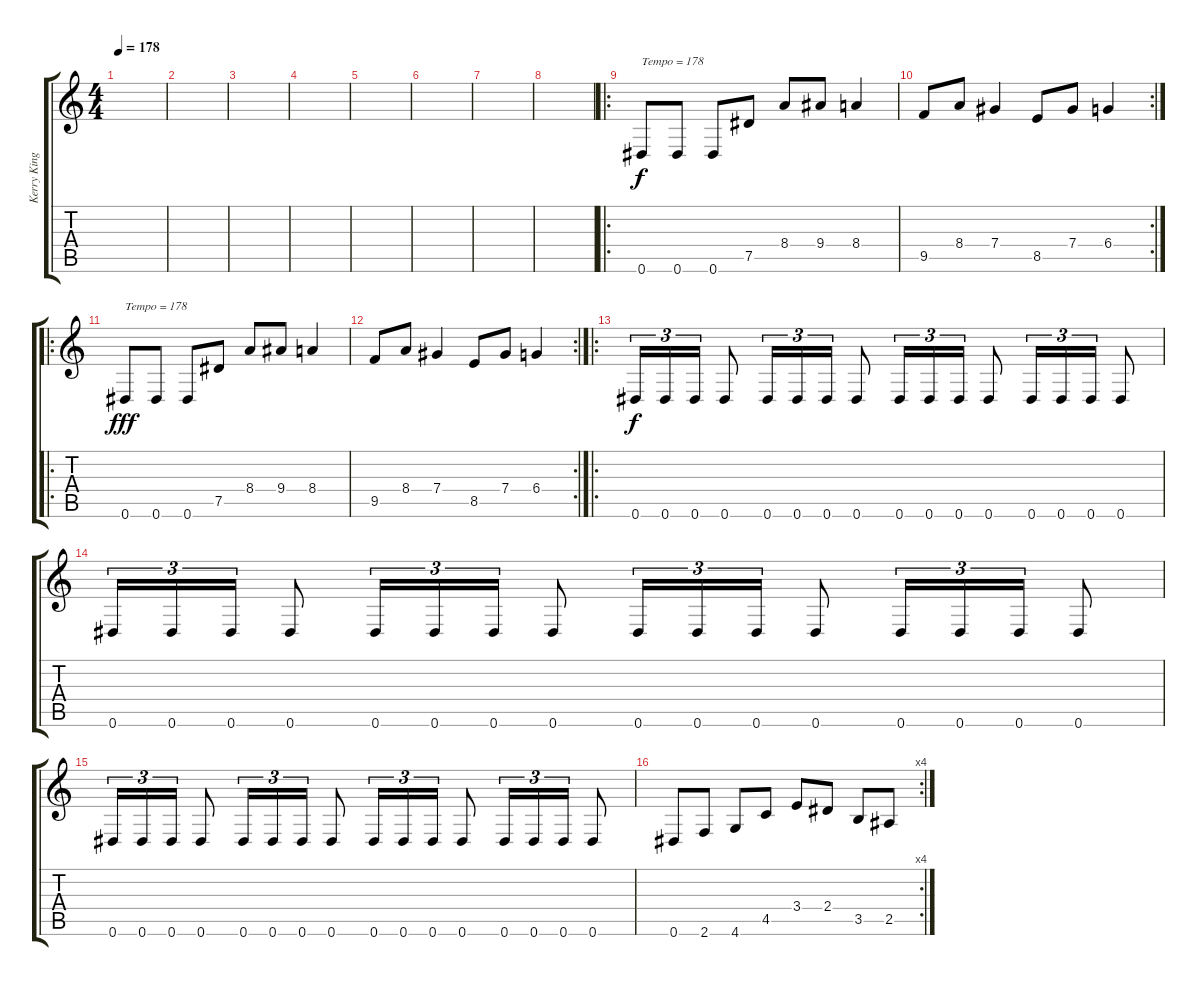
\track ("Kerry King - Guitar 2" "Kerry King") {instrument distortionguitar}
\staff {score tabs}
\tuning (Eb4 Bb3 Gb3 Db3 Ab2 Eb2) {hide}
\ts (4 4)
\tempo 178
\clef g2
\ks c
|
|
|
|
|
|
|
|
\ro
0.6.8{txt "Tempo = 178"} 0.6.8 0.6.8 7.5.8 8.4.8 9.4.8 8.4.4 |
\rc 2
9.5.8 8.4.8 7.4.4 8.5.8 7.4.8 6.4.4 |
\ro
0.6.8{txt "Tempo = 178" dy fff} 0.6.8 0.6.8 7.5.8 8.4.8 9.4.8 8.4.4 |
\rc 2
9.5.8 8.4.8 7.4.4 8.5.8 7.4.8 6.4.4 |
\ro
0.6.16{tu (3 2) dy f} 0.6.16{tu (3 2)} 0.6.16{tu (3 2)} 0.6.8 0.6.16{tu (3 2)} 0.6.16{tu (3 2)} 0.6.16{tu (3 2)} 0.6.8 0.6.16{tu (3 2)} 0.6.16{tu (3 2)} 0.6.16{tu (3 2)} 0.6.8 0.6.16{tu (3 2)} 0.6.16{tu (3 2)} 0.6.16{tu (3 2)} 0.6.8 |
0.6.16{tu (3 2)} 0.6.16{tu (3 2)} 0.6.16{tu (3 2)} 0.6.8 0.6.16{tu (3 2)} 0.6.16{tu (3 2)} 0.6.16{tu (3 2)} 0.6.8 0.6.16{tu (3 2)} 0.6.16{tu (3 2)} 0.6.16{tu (3 2)} 0.6.8 0.6.16{tu (3 2)} 0.6.16{tu (3 2)} 0.6.16{tu (3 2)} 0.6.8 |
0.6.16{tu (3 2)} 0.6.16{tu (3 2)} 0.6.16{tu (3 2)} 0.6.8 0.6.16{tu (3 2)} 0.6.16{tu (3 2)} 0.6.16{tu (3 2)} 0.6.8 0.6.16{tu (3 2)} 0.6.16{tu (3 2)} 0.6.16{tu (3 2)} 0.6.8 0.6.16{tu (3 2)} 0.6.16{tu (3 2)} 0.6.16{tu (3 2)} 0.6.8 |
\rc 4
0.6.8 2.6.8 4.6.8 4.5.8 3.4.8 2.4.8 3.5.8 2.5.8
